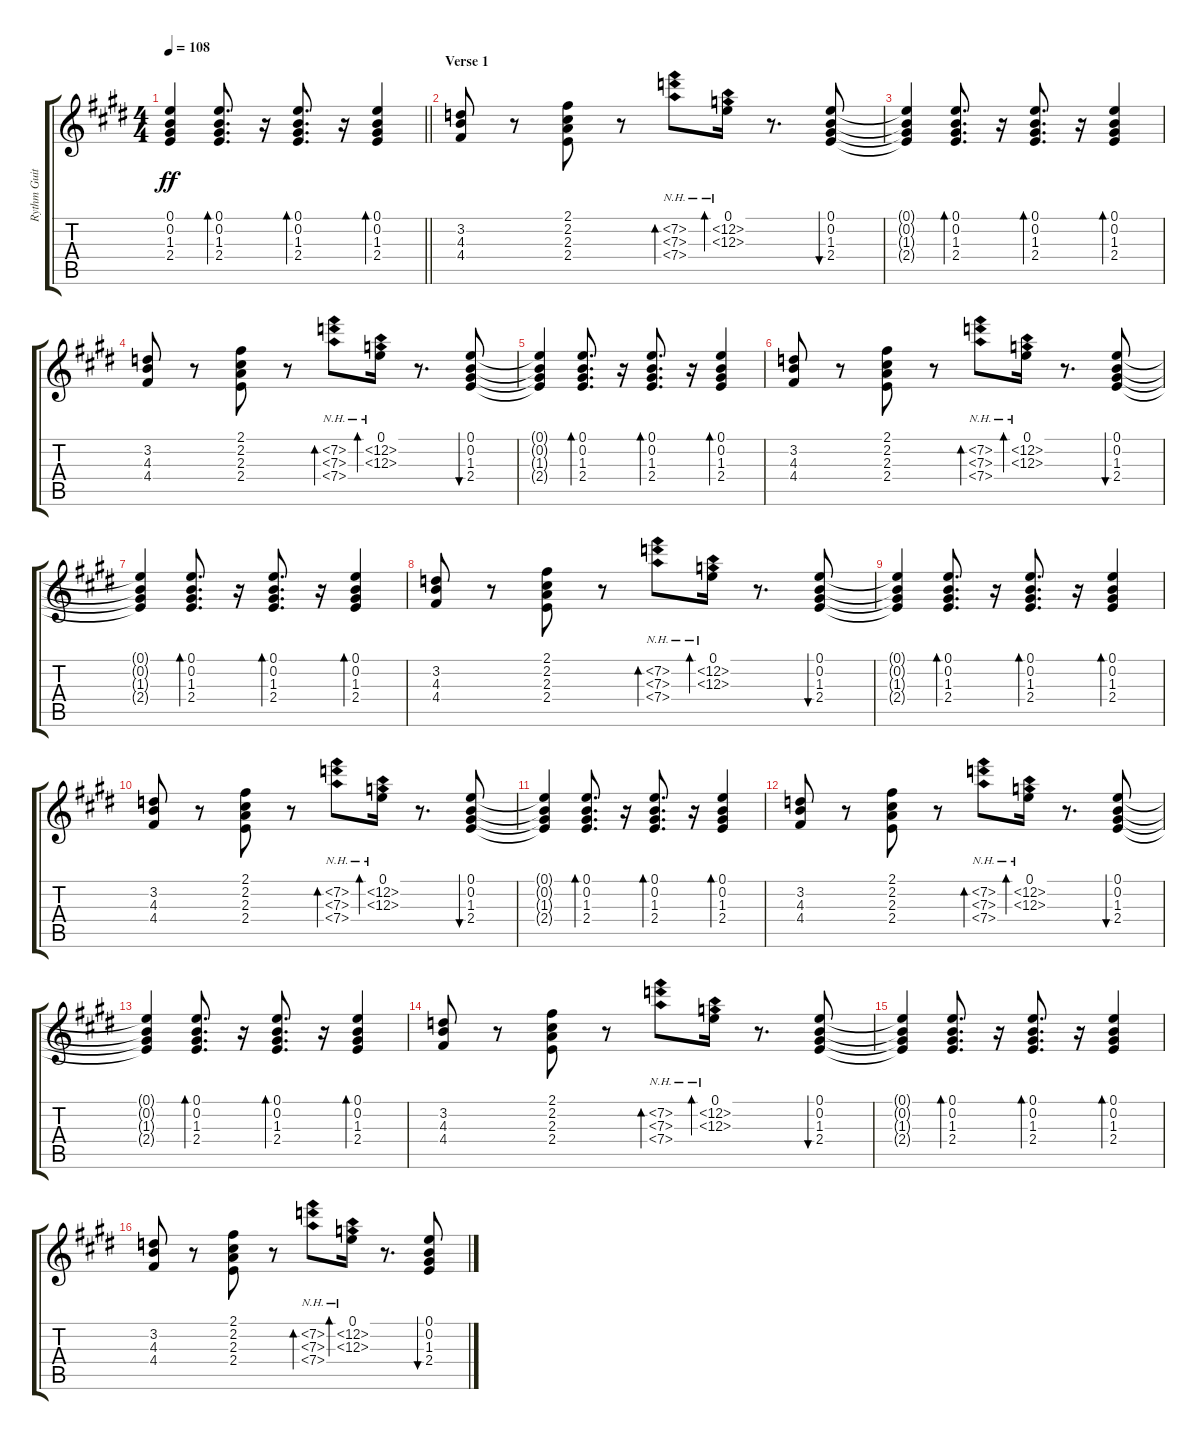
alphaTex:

\track ("Rythm Guitar-right" "Rythm Guit") {instrument electricguitarjazz}
\staff {score tabs}
\tuning (E4 B3 G3 D3 A2 E2) {hide}
\ts (4 4)
\tempo 108
\clef g2
\barLineRight lightlight
\ks e
(0.1{t} 0.2{t} 1.3{t} 2.4{t}).4{dy ff} (0.1 0.2 1.3 2.4).8{d bd 120} r.16 (0.1 0.2 1.3 2.4).8{d bd 120} r.16 (0.1 0.2 1.3 2.4).4{bd 120} |
\section ("" "Verse 1")
(3.2 4.3 4.4).8 r.8 (2.1 2.2 2.3 2.4).8 r.8 (7.2{nh} 7.3{nh} 7.4{nh}).8{bd 120} (0.1 0.2{nh} 0.3{nh}).16{bd 120} r.8{d} (0.1 0.2 1.3 2.4).8{bu 120} |
(0.1{t} 0.2{t} 1.3{t} 2.4{t}).4 (0.1 0.2 1.3 2.4).8{d bd 120} r.16 (0.1 0.2 1.3 2.4).8{d bd 120} r.16 (0.1 0.2 1.3 2.4).4{bd 120} |
(3.2 4.3 4.4).8 r.8 (2.1 2.2 2.3 2.4).8 r.8 (7.2{nh} 7.3{nh} 7.4{nh}).8{bd 120} (0.1 0.2{nh} 0.3{nh}).16{bd 120} r.8{d} (0.1 0.2 1.3 2.4).8{bu 120} |
(0.1{t} 0.2{t} 1.3{t} 2.4{t}).4 (0.1 0.2 1.3 2.4).8{d bd 120} r.16 (0.1 0.2 1.3 2.4).8{d bd 120} r.16 (0.1 0.2 1.3 2.4).4{bd 120} |
(3.2 4.3 4.4).8 r.8 (2.1 2.2 2.3 2.4).8 r.8 (7.2{nh} 7.3{nh} 7.4{nh}).8{bd 120} (0.1 0.2{nh} 0.3{nh}).16{bd 120} r.8{d} (0.1 0.2 1.3 2.4).8{bu 120} |
(0.1{t} 0.2{t} 1.3{t} 2.4{t}).4 (0.1 0.2 1.3 2.4).8{d bd 120} r.16 (0.1 0.2 1.3 2.4).8{d bd 120} r.16 (0.1 0.2 1.3 2.4).4{bd 120} |
(3.2 4.3 4.4).8 r.8 (2.1 2.2 2.3 2.4).8 r.8 (7.2{nh} 7.3{nh} 7.4{nh}).8{bd 120} (0.1 0.2{nh} 0.3{nh}).16{bd 120} r.8{d} (0.1 0.2 1.3 2.4).8{bu 120} |
(0.1{t} 0.2{t} 1.3{t} 2.4{t}).4 (0.1 0.2 1.3 2.4).8{d bd 120} r.16 (0.1 0.2 1.3 2.4).8{d bd 120} r.16 (0.1 0.2 1.3 2.4).4{bd 120} |
(3.2 4.3 4.4).8 r.8 (2.1 2.2 2.3 2.4).8 r.8 (7.2{nh} 7.3{nh} 7.4{nh}).8{bd 120} (0.1 0.2{nh} 0.3{nh}).16{bd 120} r.8{d} (0.1 0.2 1.3 2.4).8{bu 120} |
(0.1{t} 0.2{t} 1.3{t} 2.4{t}).4 (0.1 0.2 1.3 2.4).8{d bd 120} r.16 (0.1 0.2 1.3 2.4).8{d bd 120} r.16 (0.1 0.2 1.3 2.4).4{bd 120} |
(3.2 4.3 4.4).8 r.8 (2.1 2.2 2.3 2.4).8 r.8 (7.2{nh} 7.3{nh} 7.4{nh}).8{bd 120} (0.1 0.2{nh} 0.3{nh}).16{bd 120} r.8{d} (0.1 0.2 1.3 2.4).8{bu 120} |
(0.1{t} 0.2{t} 1.3{t} 2.4{t}).4 (0.1 0.2 1.3 2.4).8{d bd 120} r.16 (0.1 0.2 1.3 2.4).8{d bd 120} r.16 (0.1 0.2 1.3 2.4).4{bd 120} |
(3.2 4.3 4.4).8 r.8 (2.1 2.2 2.3 2.4).8 r.8 (7.2{nh} 7.3{nh} 7.4{nh}).8{bd 120} (0.1 0.2{nh} 0.3{nh}).16{bd 120} r.8{d} (0.1 0.2 1.3 2.4).8{bu 120} |
(0.1{t} 0.2{t} 1.3{t} 2.4{t}).4 (0.1 0.2 1.3 2.4).8{d bd 120} r.16 (0.1 0.2 1.3 2.4).8{d bd 120} r.16 (0.1 0.2 1.3 2.4).4{bd 120} |
(3.2 4.3 4.4).8 r.8 (2.1 2.2 2.3 2.4).8 r.8 (7.2{nh} 7.3{nh} 7.4{nh}).8{bd 120} (0.1 0.2{nh} 0.3{nh}).16{bd 120} r.8{d} (0.1 0.2 1.3 2.4).8{bu 120}
